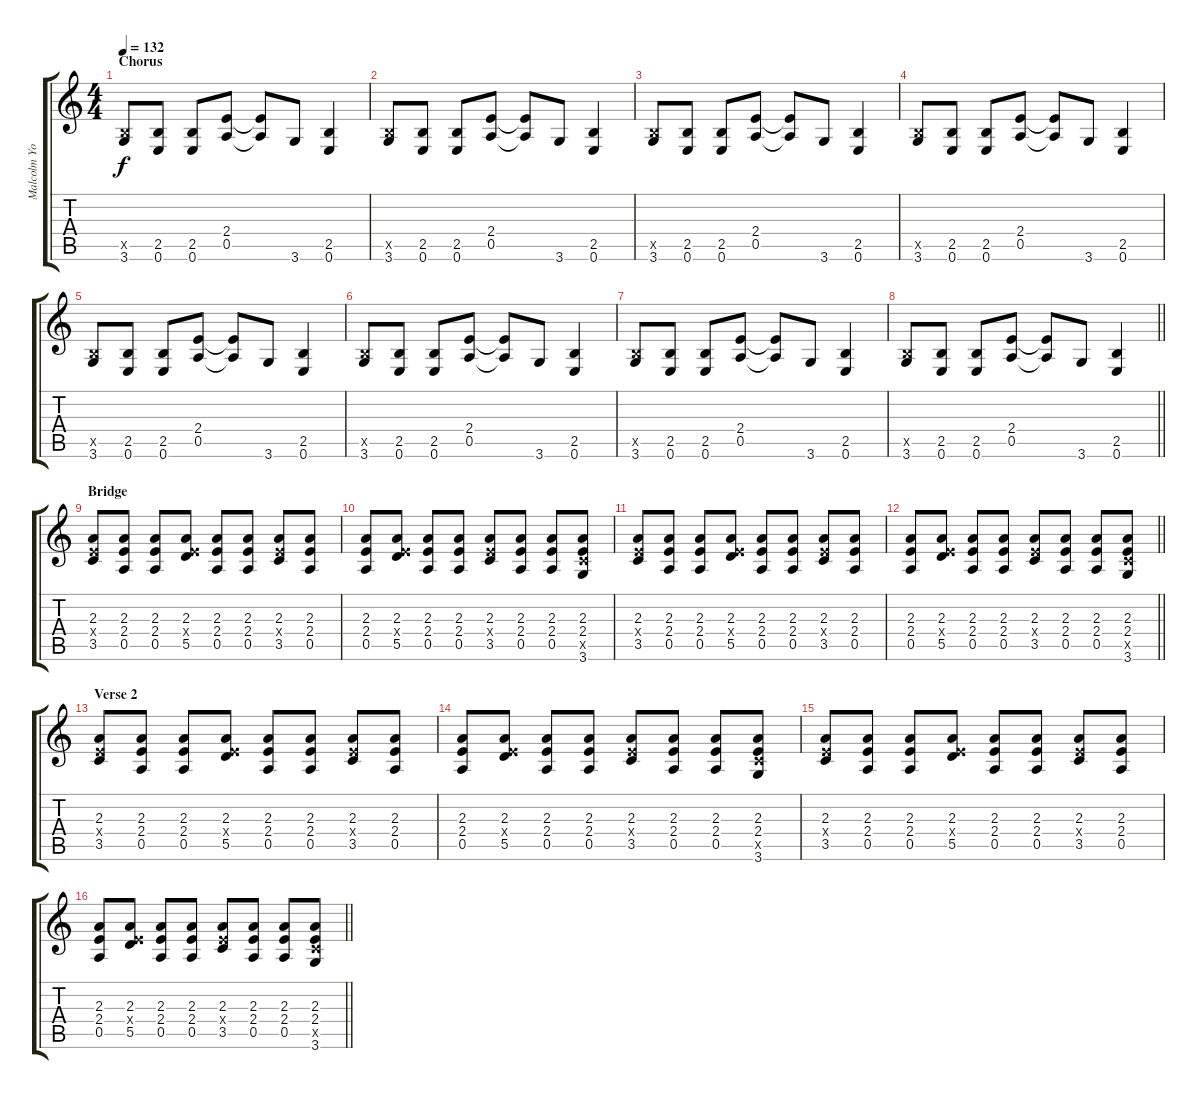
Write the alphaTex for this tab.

\track ("Malcolm Young - Rhythm w/dist" "Malcolm Yo") {instrument distortionguitar}
\staff {score tabs}
\tuning (E4 B3 G3 D3 A2 E2) {hide}
\ts (4 4)
\section ("" "Chorus")
\tempo 132
\clef g2
\ks c
(2.5{x} 3.6).8{dy f} (2.5 0.6).8 (2.5 0.6).8 (2.4 0.5).8 (2.4{t} 0.5{t}).8 3.6.8 (2.5 0.6).4 |
(2.5{x} 3.6).8 (2.5 0.6).8 (2.5 0.6).8 (2.4 0.5).8 (2.4{t} 0.5{t}).8 3.6.8 (2.5 0.6).4 |
(2.5{x} 3.6).8 (2.5 0.6).8 (2.5 0.6).8 (2.4 0.5).8 (2.4{t} 0.5{t}).8 3.6.8 (2.5 0.6).4 |
(2.5{x} 3.6).8 (2.5 0.6).8 (2.5 0.6).8 (2.4 0.5).8 (2.4{t} 0.5{t}).8 3.6.8 (2.5 0.6).4 |
(2.5{x} 3.6).8 (2.5 0.6).8 (2.5 0.6).8 (2.4 0.5).8 (2.4{t} 0.5{t}).8 3.6.8 (2.5 0.6).4 |
(2.5{x} 3.6).8 (2.5 0.6).8 (2.5 0.6).8 (2.4 0.5).8 (2.4{t} 0.5{t}).8 3.6.8 (2.5 0.6).4 |
(2.5{x} 3.6).8 (2.5 0.6).8 (2.5 0.6).8 (2.4 0.5).8 (2.4{t} 0.5{t}).8 3.6.8 (2.5 0.6).4 |
\barLineRight lightlight
(2.5{x} 3.6).8 (2.5 0.6).8 (2.5 0.6).8 (2.4 0.5).8 (2.4{t} 0.5{t}).8 3.6.8 (2.5 0.6).4 |
\section ("" "Bridge")
(2.3 2.4{x} 3.5).8 (2.3 2.4 0.5).8 (2.3 2.4 0.5).8 (2.3 2.4{x} 5.5).8 (2.3 2.4 0.5).8 (2.3 2.4 0.5).8 (2.3 2.4{x} 3.5).8 (2.3 2.4 0.5).8 |
(2.3 2.4 0.5).8 (2.3 2.4{x} 5.5).8 (2.3 2.4 0.5).8 (2.3 2.4 0.5).8 (2.3 2.4{x} 3.5).8 (2.3 2.4 0.5).8 (2.3 2.4 0.5).8 (2.3 2.4 3.5{x} 3.6).8 |
(2.3 2.4{x} 3.5).8 (2.3 2.4 0.5).8 (2.3 2.4 0.5).8 (2.3 2.4{x} 5.5).8 (2.3 2.4 0.5).8 (2.3 2.4 0.5).8 (2.3 2.4{x} 3.5).8 (2.3 2.4 0.5).8 |
\barLineRight lightlight
(2.3 2.4 0.5).8 (2.3 2.4{x} 5.5).8 (2.3 2.4 0.5).8 (2.3 2.4 0.5).8 (2.3 2.4{x} 3.5).8 (2.3 2.4 0.5).8 (2.3 2.4 0.5).8 (2.3 2.4 3.5{x} 3.6).8 |
\section ("" "Verse 2")
(2.3 2.4{x} 3.5).8 (2.3 2.4 0.5).8 (2.3 2.4 0.5).8 (2.3 2.4{x} 5.5).8 (2.3 2.4 0.5).8 (2.3 2.4 0.5).8 (2.3 2.4{x} 3.5).8 (2.3 2.4 0.5).8 |
(2.3 2.4 0.5).8 (2.3 2.4{x} 5.5).8 (2.3 2.4 0.5).8 (2.3 2.4 0.5).8 (2.3 2.4{x} 3.5).8 (2.3 2.4 0.5).8 (2.3 2.4 0.5).8 (2.3 2.4 3.5{x} 3.6).8 |
(2.3 2.4{x} 3.5).8 (2.3 2.4 0.5).8 (2.3 2.4 0.5).8 (2.3 2.4{x} 5.5).8 (2.3 2.4 0.5).8 (2.3 2.4 0.5).8 (2.3 2.4{x} 3.5).8 (2.3 2.4 0.5).8 |
\barLineRight lightlight
(2.3 2.4 0.5).8 (2.3 2.4{x} 5.5).8 (2.3 2.4 0.5).8 (2.3 2.4 0.5).8 (2.3 2.4{x} 3.5).8 (2.3 2.4 0.5).8 (2.3 2.4 0.5).8 (2.3 2.4 3.5{x} 3.6).8
